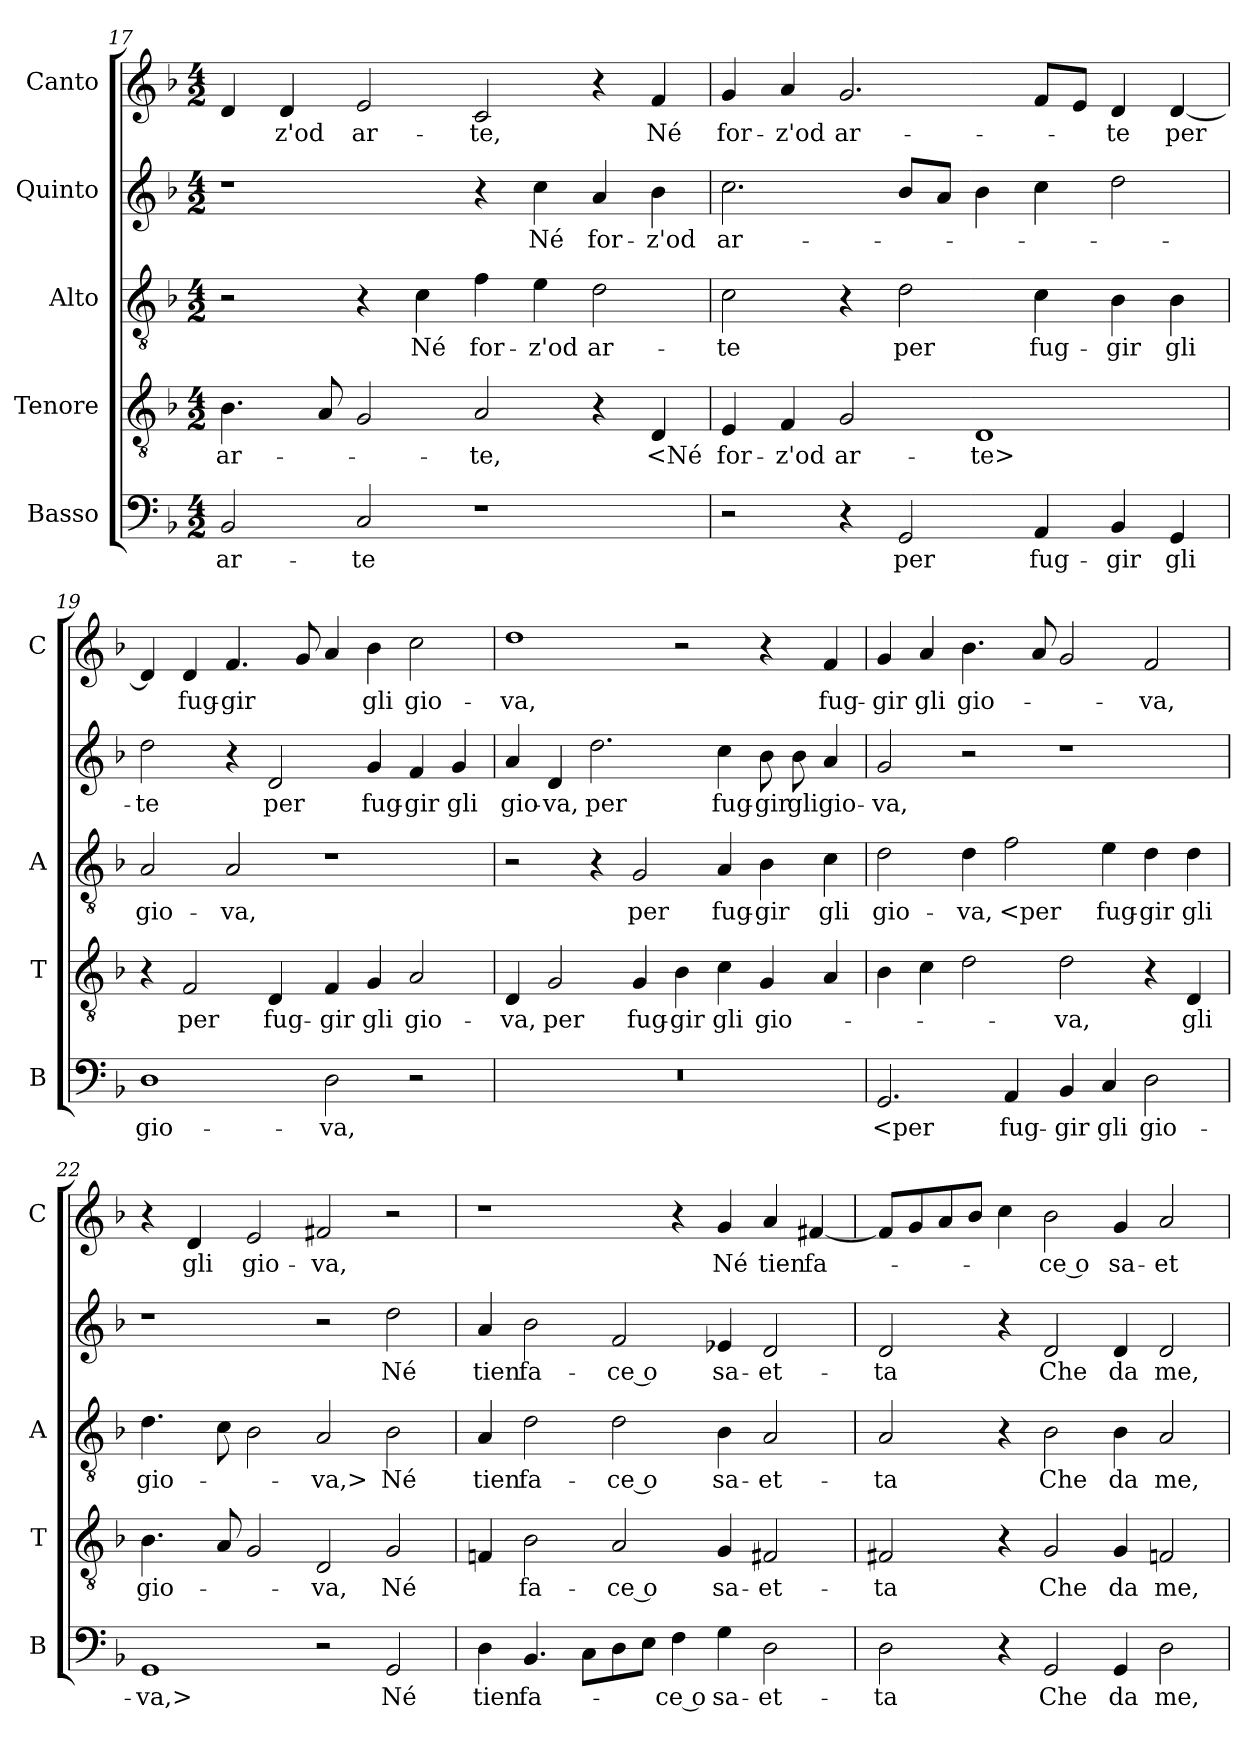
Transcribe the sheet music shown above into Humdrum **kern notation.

**kern	**text	**kern	**text	**kern	**text	**kern	**text	**kern	**text
*part5	*part5	*part4	*part4	*part3	*part3	*part2	*part2	*part1	*part1
*staff5	*staff5	*staff4	*staff4	*staff3	*staff3	*staff2	*staff2	*staff1	*staff1
*I"Basso	*	*I"Tenore	*	*I"Alto	*	*I"Quinto	*	*I"Canto	*
*I'B	*	*I'T	*	*I'A	*	*	*	*I'C	*
*clefF4	*	*clefGv2	*	*clefGv2	*	*clefG2	*	*clefG2	*
*k[b-]	*	*k[b-]	*	*k[b-]	*	*k[b-]	*	*k[b-]	*
*F:	*	*F:	*	*F:	*	*F:	*	*F:	*
*M4/2	*	*M4/2	*	*M4/2	*	*M4/2	*	*M4/2	*
=17	=17	=17	=17	=17	=17	=17	=17	=17	=17
2BB-	ar-	4.B-	ar-	2r	.	1r	.	4d	.
.	.	.	.	.	.	.	.	4d	-z'od
.	.	8A	.	.	.	.	.	.	.
2C	-te	2G	.	4r	.	.	.	2e	ar-
.	.	.	.	4c	Né	.	.	.	.
1r	.	2A	-te,	4f	for-	4r	.	2c	-te,
.	.	.	.	4e	-z'od	4cc	Né	.	.
.	.	4r	.	2d	ar-	4a	for-	4r	.
.	.	4D	<Né	.	.	4b-	-z'od	4f	Né
=18	=18	=18	=18	=18	=18	=18	=18	=18	=18
2r	.	4E	for-	2c	-te	2.cc	ar-	4g	for-
.	.	4F	-z'od	.	.	.	.	4a	-z'od
4r	.	2G	ar-	4r	.	.	.	2.g	ar-
2GG	per	.	.	2d	per	8b-L	.	.	.
.	.	.	.	.	.	8aJ	.	.	.
.	.	1D	-te>	.	.	4b-	.	.	.
4AA	fug-	.	.	4c	fug-	4cc	.	8fL	.
.	.	.	.	.	.	.	.	8eJ	.
4BB-	-gir	.	.	4B-	-gir	2dd	.	4d	-te
4GG	gli	.	.	4B-	gli	.	.	[4d	per
=19	=19	=19	=19	=19	=19	=19	=19	=19	=19
1D	gio-	4r	.	2A	gio-	2dd	-te	4d]	.
.	.	2F	per	.	.	.	.	4d	fug-
.	.	.	.	2A	-va,	4r	.	4.f	-gir
.	.	4D	fug-	.	.	2d	per	.	.
.	.	.	.	.	.	.	.	8g	.
2D	-va,	4F	-gir	1r	.	.	.	4a	.
.	.	4G	gli	.	.	4g	fug-	4b-	gli
2r	.	2A	gio-	.	.	4f	-gir	2cc	gio-
.	.	.	.	.	.	4g	gli	.	.
=20	=20	=20	=20	=20	=20	=20	=20	=20	=20
0r	.	4D	-va,	2r	.	4a	gio-	1dd	-va,
.	.	2G	per	.	.	4d	-va,	.	.
.	.	.	.	4r	.	2.dd	per	.	.
.	.	4G	fug-	2G	per	.	.	.	.
.	.	4B-	-gir	.	.	.	.	2r	.
.	.	4c	gli	4A	fug-	4cc	fug-	.	.
.	.	4G	gio-	4B-	-gir	8b-	-gir	4r	.
.	.	.	.	.	.	8b-	gli	.	.
.	.	4A	.	4c	gli	4a	gio-	4f	fug-
=21	=21	=21	=21	=21	=21	=21	=21	=21	=21
2.GG	<per	4B-	.	2d	gio-	2g	-va,	4g	-gir
.	.	4c	.	.	.	.	.	4a	gli
.	.	2d	.	4d	-va,	2r	.	4.b-	gio-
4AA	fug-	.	.	2f	<per	.	.	.	.
.	.	.	.	.	.	.	.	8a	.
4BB-	-gir	2d	-va,	.	.	1r	.	2g	.
4C	gli	.	.	4e	fug-	.	.	.	.
2D	gio-	4r	.	4d	-gir	.	.	2f	-va,
.	.	4D	gli	4d	gli	.	.	.	.
=22	=22	=22	=22	=22	=22	=22	=22	=22	=22
1GG	-va,>	4.B-	gio-	4.d	gio-	1r	.	4r	.
.	.	.	.	.	.	.	.	4d	gli
.	.	8A	.	8c	.	.	.	.	.
.	.	2G	.	2B-	.	.	.	2e	gio-
2r	.	2D	-va,	2A	-va,>	2r	.	2f#X	-va,
2GG	Né	2G	Né	2B-	Né	2dd	Né	2r	.
=23	=23	=23	=23	=23	=23	=23	=23	=23	=23
4D	tien	4Fn	.	4A	tien	4a	tien	1r	.
4.BB-	fa-	2B-	fa-	2d	fa-	2b-	fa-	.	.
8CL	.	.	.	.	.	.	.	.	.
8D	.	2A	-ce o	2d	-ce o	2f	-ce o	.	.
8EJ	.	.	.	.	.	.	.	.	.
4F	-ce o	.	.	.	.	.	.	4r	.
4G	sa-	4G	sa-	4B-	sa-	4e-X	sa-	4g	Né
2D	-et-	2F#X	-et-	2A	-et-	2d	-et-	4a	tien
.	.	.	.	.	.	.	.	[4f#X	fa-
=24	=24	=24	=24	=24	=24	=24	=24	=24	=24
2D	-ta	2F#X	-ta	2A	-ta	2d	-ta	8f#L]	.
.	.	.	.	.	.	.	.	8g	.
.	.	.	.	.	.	.	.	8a	.
.	.	.	.	.	.	.	.	8b-J	.
4r	.	4r	.	4r	.	4r	.	4cc	.
2GG	Che	2G	Che	2B-	Che	2d	Che	2b-	-ce o
4GG	da	4G	da	4B-	da	4d	da	4g	sa-
2D	me,	2Fn	me,	2A	me,	2d	me,	2a	-et-
=	=	=	=	=	=	=	=	=	=
*-	*-	*-	*-	*-	*-	*-	*-	*-	*-
